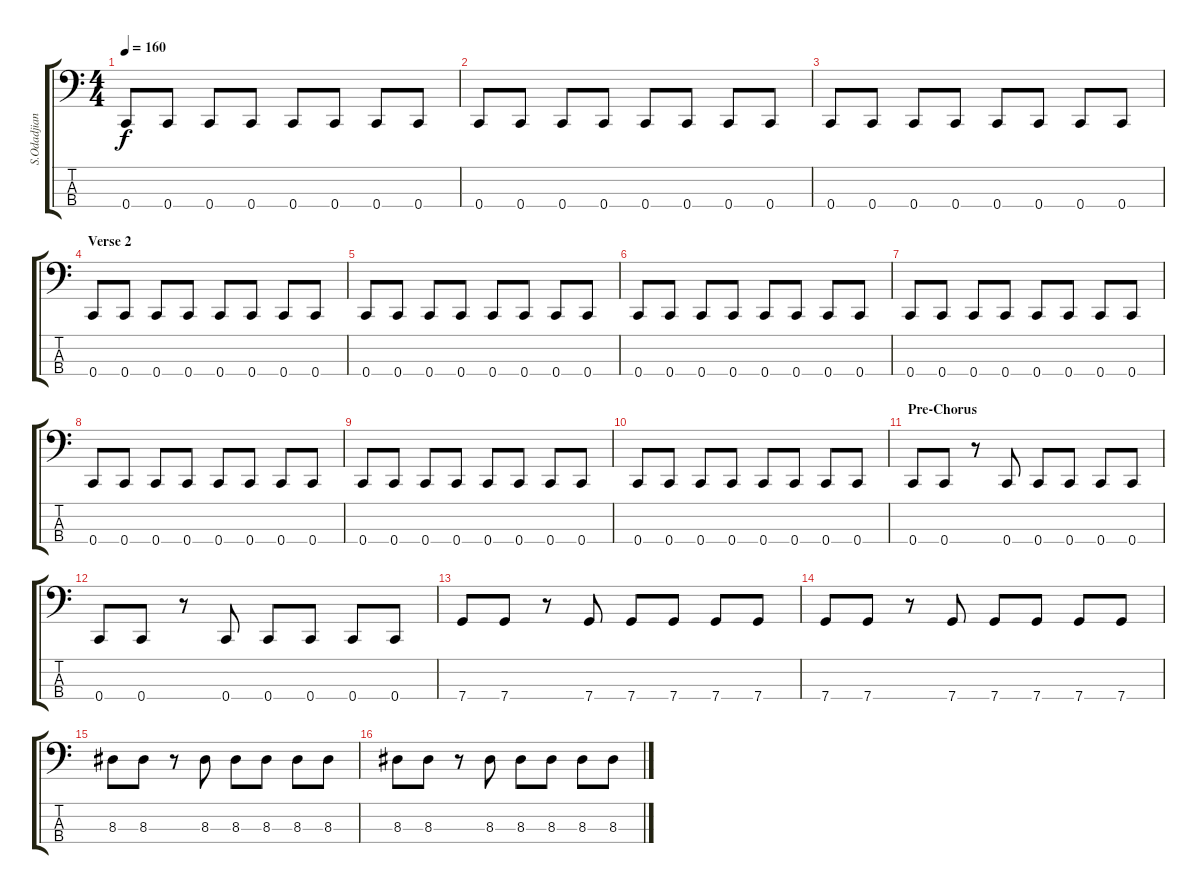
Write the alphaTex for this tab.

\track ("S.Odadjian" "S.Odadjian") {instrument electricbassfinger}
\staff {score tabs}
\tuning (F2 C2 G1 C1) {hide}
\ts (4 4)
\tempo 160
\clef f4
\ks c
0.4.8{dy f} 0.4.8 0.4.8 0.4.8 0.4.8 0.4.8 0.4.8 0.4.8 |
0.4.8 0.4.8 0.4.8 0.4.8 0.4.8 0.4.8 0.4.8 0.4.8 |
0.4.8 0.4.8 0.4.8 0.4.8 0.4.8 0.4.8 0.4.8 0.4.8 |
\section ("" "Verse 2")
0.4.8 0.4.8 0.4.8 0.4.8 0.4.8 0.4.8 0.4.8 0.4.8 |
0.4.8 0.4.8 0.4.8 0.4.8 0.4.8 0.4.8 0.4.8 0.4.8 |
0.4.8 0.4.8 0.4.8 0.4.8 0.4.8 0.4.8 0.4.8 0.4.8 |
0.4.8 0.4.8 0.4.8 0.4.8 0.4.8 0.4.8 0.4.8 0.4.8 |
0.4.8 0.4.8 0.4.8 0.4.8 0.4.8 0.4.8 0.4.8 0.4.8 |
0.4.8 0.4.8 0.4.8 0.4.8 0.4.8 0.4.8 0.4.8 0.4.8 |
0.4.8 0.4.8 0.4.8 0.4.8 0.4.8 0.4.8 0.4.8 0.4.8 |
\section ("" "Pre-Chorus")
0.4.8 0.4.8 r.8 0.4.8 0.4.8 0.4.8 0.4.8 0.4.8 |
0.4.8 0.4.8 r.8 0.4.8 0.4.8 0.4.8 0.4.8 0.4.8 |
7.4.8 7.4.8 r.8 7.4.8 7.4.8 7.4.8 7.4.8 7.4.8 |
7.4.8 7.4.8 r.8 7.4.8 7.4.8 7.4.8 7.4.8 7.4.8 |
8.3.8 8.3.8 r.8 8.3.8 8.3.8 8.3.8 8.3.8 8.3.8 |
8.3.8 8.3.8 r.8 8.3.8 8.3.8 8.3.8 8.3.8 8.3.8
